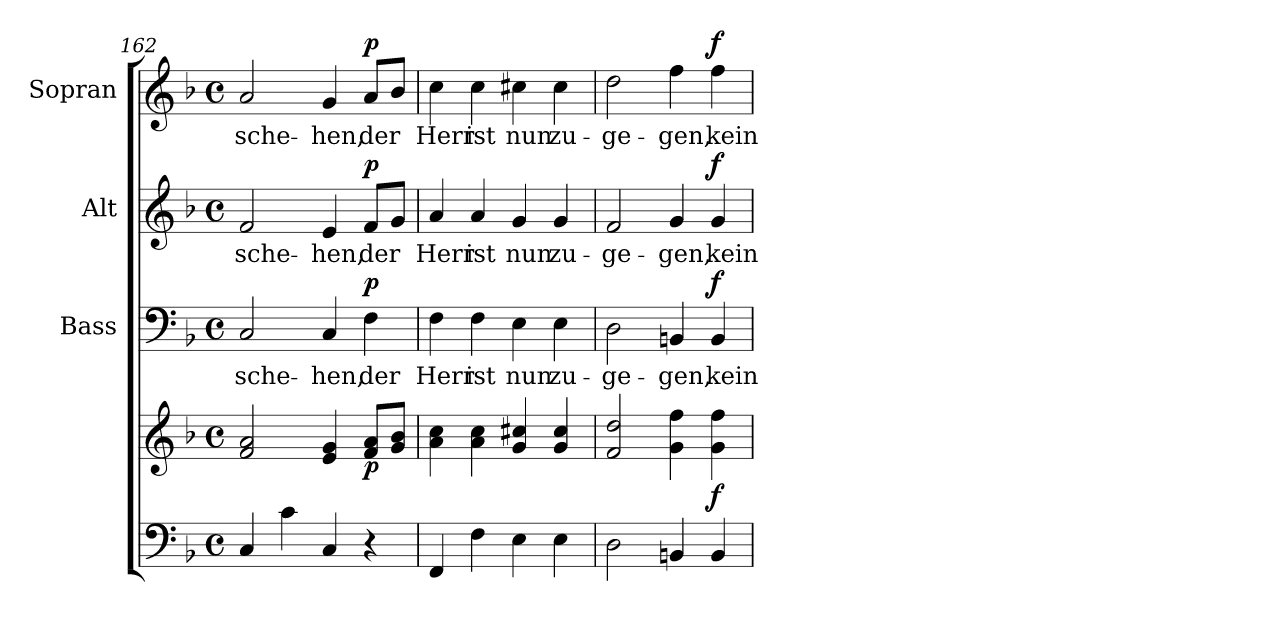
**kern	**kern	**dynam	**kern	**text	**dynam	**kern	**text	**dynam	**kern	**text	**dynam
*part4	*part4	*part4	*part3	*part3	*part3	*part2	*part2	*part2	*part1	*part1	*part1
*staff5	*staff4	*staff4/5	*staff3	*staff3	*staff3	*staff2	*staff2	*staff2	*staff1	*staff1	*staff1
*	*	*	*I"Bass	*	*	*I"Alt	*	*	*I"Sopran	*	*
*	*	*	*I'B.	*	*	*I'A.	*	*	*I'S.	*	*
*clefF4	*clefG2	*	*clefF4	*	*	*clefG2	*	*	*clefG2	*	*
*k[b-]	*k[b-]	*	*k[b-]	*	*	*k[b-]	*	*	*k[b-]	*	*
*F:	*F:	*	*F:	*	*	*F:	*	*	*F:	*	*
*M4/4	*M4/4	*	*M4/4	*	*	*M4/4	*	*	*M4/4	*	*
*met(c)	*met(c)	*	*met(c)	*	*	*met(c)	*	*	*met(c)	*	*
=162	=162	=162	=162	=162	=162	=162	=162	=162	=162	=162	=162
!	!	!	!	!LO:LY:b	!	!	!LO:LY:b	!	!	!LO:LY:b	!
4C/	2f/ 2a/	.	2C/	-sche-	.	2f/	-sche-	.	2a/	-sche-	.
4c\	.	.	.	.	.	.	.	.	.	.	.
!	!	!	!	!LO:LY:b	!	!	!LO:LY:b	!	!	!LO:LY:b	!
4C/	4e/ 4g/	.	4C/	-hen,	.	4e/	-hen,	.	4g/	-hen,	.
!	!	!LO:DY:b	!	!LO:LY:b	!LO:DY:a	!	!LO:LY:b	!LO:DY:a	!	!LO:LY:b	!LO:DY:a
4r	8f/ 8a/L	p	4F\	der	p	8f/L	der	p	8a/L	der	p
.	8g/ 8b-/J	.	.	.	.	8g/J	.	.	8b-/J	.	.
=163	=163	=163	=163	=163	=163	=163	=163	=163	=163	=163	=163
!	!	!	!	!LO:LY:b	!	!	!LO:LY:b	!	!	!LO:LY:b	!
4FF/	4a\ 4cc\	.	4F\	Herr	.	4a/	Herr	.	4cc\	Herr	.
!	!	!	!	!LO:LY:b	!	!	!LO:LY:b	!	!	!LO:LY:b	!
4F\	4a\ 4cc\	.	4F\	ist	.	4a/	ist	.	4cc\	ist	.
!	!	!	!	!LO:LY:b	!	!	!LO:LY:b	!	!	!LO:LY:b	!
4E\	4g/ 4cc#X/	.	4E\	nun	.	4g/	nun	.	4cc#X\	nun	.
!	!	!	!	!LO:LY:b	!	!	!LO:LY:b	!	!	!LO:LY:b	!
4E\	4g/ 4cc#/	.	4E\	zu-	.	4g/	zu-	.	4cc#\	zu-	.
=164	=164	=164	=164	=164	=164	=164	=164	=164	=164	=164	=164
!	!	!	!	!LO:LY:b	!	!	!LO:LY:b	!	!	!LO:LY:b	!
2D\	2f/ 2dd/	.	2D\	-ge-	.	2f/	-ge-	.	2dd\	-ge-	.
!	!	!	!	!LO:LY:b	!	!	!LO:LY:b	!	!	!LO:LY:b	!
4BBn/	4g\ 4ff\	.	4BBn/	-gen,	.	4g/	-gen,	.	4ff\	-gen,	.
!	!	!LO:DY:b	!	!LO:LY:b	!LO:DY:a	!	!LO:LY:b	!LO:DY:a	!	!LO:LY:b	!LO:DY:a
4BB/	4g\ 4ff\	f	4BB/	kein	f	4g/	kein	f	4ff\	kein	f
=	=	=	=	=	=	=	=	=	=	=	=
*-	*-	*-	*-	*-	*-	*-	*-	*-	*-	*-	*-
